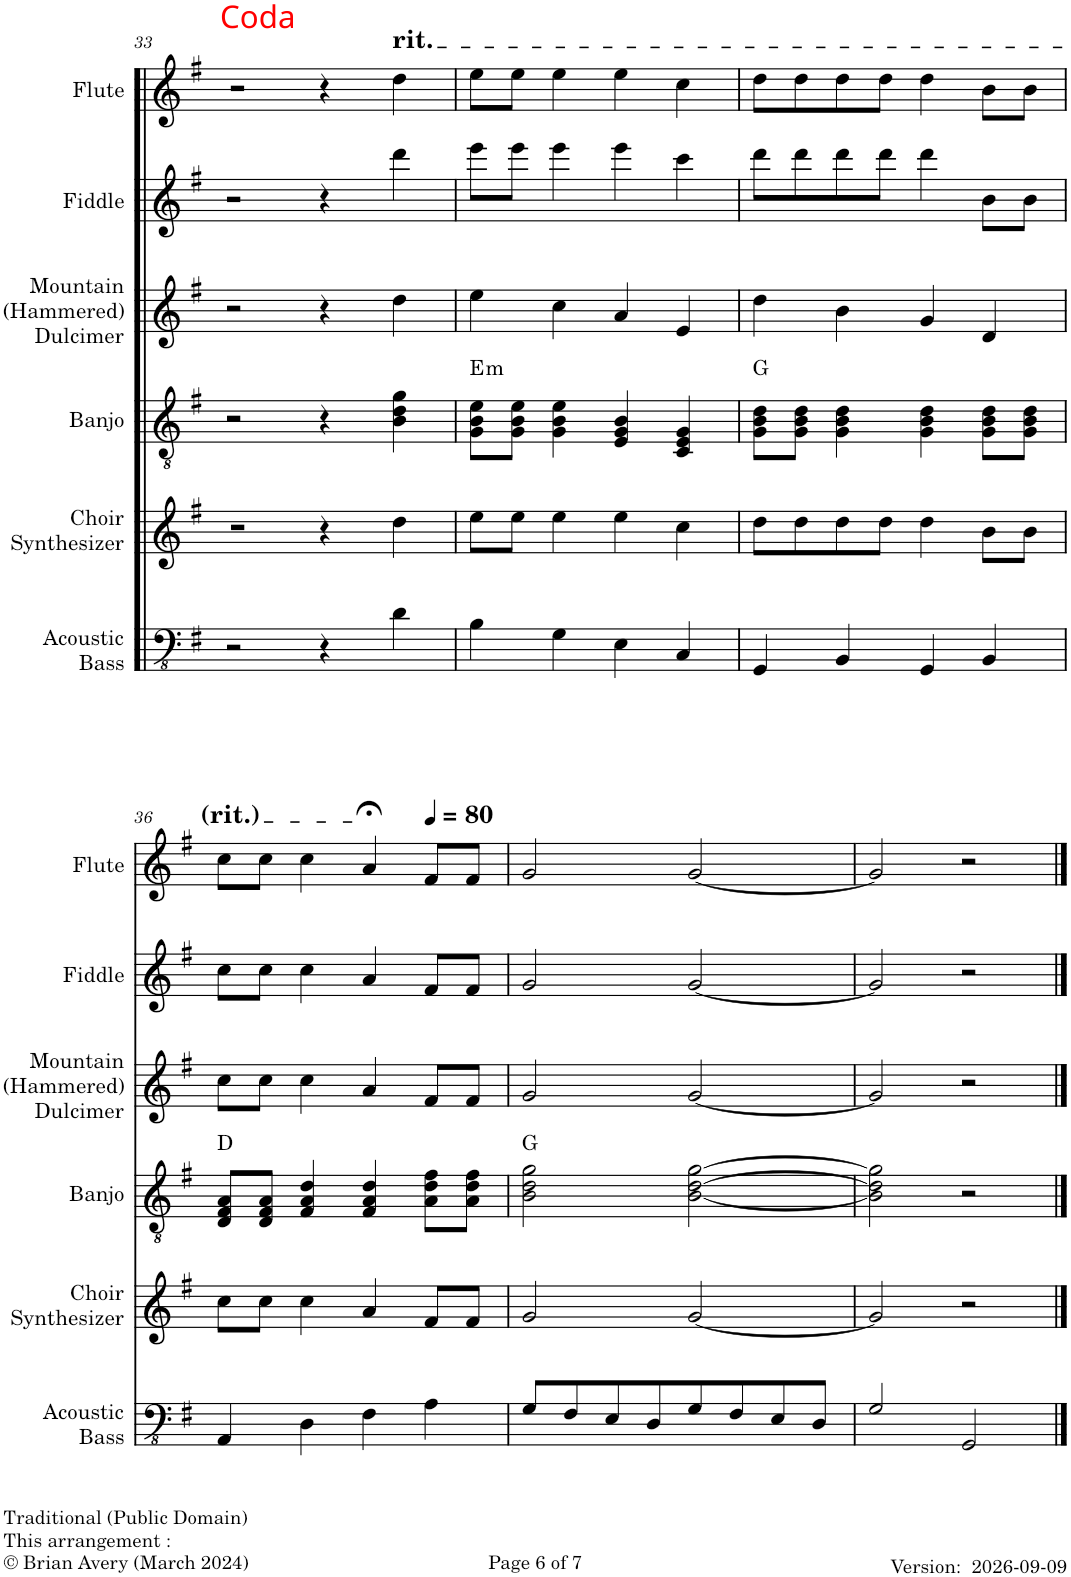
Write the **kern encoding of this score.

**kern	**kern	**kern	**harte	**kern	**kern	**kern
*part6	*part5	*part4	*part4	*part3	*part2	*part1
*staff6	*staff5	*staff4	*	*staff3	*staff2	*staff1
*I"Acoustic  Bass	*I"Choir Synthesizer	*I"Banjo	*	*I"Mountain (Hammered) Dulcimer	*I"Fiddle	*I"Flute
*I'Acoustic  Bass	*I'Choir Synthesizer	*I'Banjo	*	*I'Mountain (Hammered) Dulcimer	*I'Fiddle	*I'Flute
!!LO:PB:g=z
*clefFv4	*clefG2	*clefGv2	*	*clefG2	*clefG2	*clefG2
*	*	*Trd7c12	*	*	*	*
*k[f#]	*k[f#]	*k[f#]	*	*k[f#]	*k[f#]	*k[f#]
*M4/4	*M4/4	*M4/4	*	*M4/4	*M4/4	*M4/4
=33	=33	=33	=33	=33	=33	=33
2r	2r	2r	.	2r	2r	2r
4r	4r	4r	.	4r	4r	4r
!	!	!	!	!	!	!LO:TX:a:t=rit.
4D\	4dd\	4B\ 4d\ 4g\	.	4dd\	4ddd\	4dd\
=34	=34	=34	=34	=34	=34	=34
!	!	!	!LO:H:kt=m	!	!	!
4BB\	8ee\L	8G\ 8B\ 8e\L	E:min	4ee\	8eee\L	8ee\L
.	8ee\J	8G\ 8B\ 8e\J	.	.	8eee\J	8ee\J
4GG\	4ee\	4G\ 4B\ 4e\	.	4cc\	4eee\	4ee\
4EE\	4ee\	4E/ 4G/ 4B/	.	4a/	4eee\	4ee\
4CC/	4cc\	4C/ 4E/ 4G/	.	4e/	4ccc\	4cc\
=35	=35	=35	=35	=35	=35	=35
4GGG/	8dd\L	8G\ 8B\ 8d\L	G:maj	4dd\	8ddd\L	8dd\L
.	8dd\	8G\ 8B\ 8d\J	.	.	8ddd\	8dd\
4BBB/	8dd\	4G\ 4B\ 4d\	.	4b\	8ddd\	8dd\
.	8dd\J	.	.	.	8ddd\J	8dd\J
4GGG/	4dd\	4G\ 4B\ 4d\	.	4g/	4ddd\	4dd\
4BBB/	8b\L	8G\ 8B\ 8d\L	.	4d/	8b\L	8b\L
.	8b\J	8G\ 8B\ 8d\J	.	.	8b\J	8b\J
!!LO:LB:g=z
=36	=36	=36	=36	=36	=36	=36
4AAA/	8cc\L	8D/ 8F#/ 8A/L	D:maj	8cc\L	8cc\L	8cc\L
.	8cc\J	8D/ 8F#/ 8A/J	.	8cc\J	8cc\J	8cc\J
4DD\	4cc\	4F#/ 4A/ 4d/	.	4cc\	4cc\	4cc\
4FF#\	4a/	4F#/ 4A/ 4d/	.	4a/	4a/	4a;</
*	*	*	*	*	*	*MM80
4AA\	8f#/L	8A\ 8d\ 8f#\L	.	8f#/L	8f#/L	8f#/L
.	8f#/J	8A\ 8d\ 8f#\J	.	8f#/J	8f#/J	8f#/J
=37	=37	=37	=37	=37	=37	=37
8GG/L	2g/	2B\ 2d\ 2g\	G:maj	2g/	2g/	2g/
8FF#/	.	.	.	.	.	.
8EE/	.	.	.	.	.	.
8DD/	.	.	.	.	.	.
8GG/	[2g/	[2B\ [2d\ [2g\	.	[2g/	[2g/	[2g/
8FF#/	.	.	.	.	.	.
8EE/	.	.	.	.	.	.
8DD/J	.	.	.	.	.	.
=38	=38	=38	=38	=38	=38	=38
2GG/	2g/]	2B\] 2d\] 2g\]	.	2g/]	2g/]	2g/]
2GGG/	2r	2r	.	2r	2r	2r
==	==	==	==	==	==	==
*-	*-	*-	*-	*-	*-	*-
